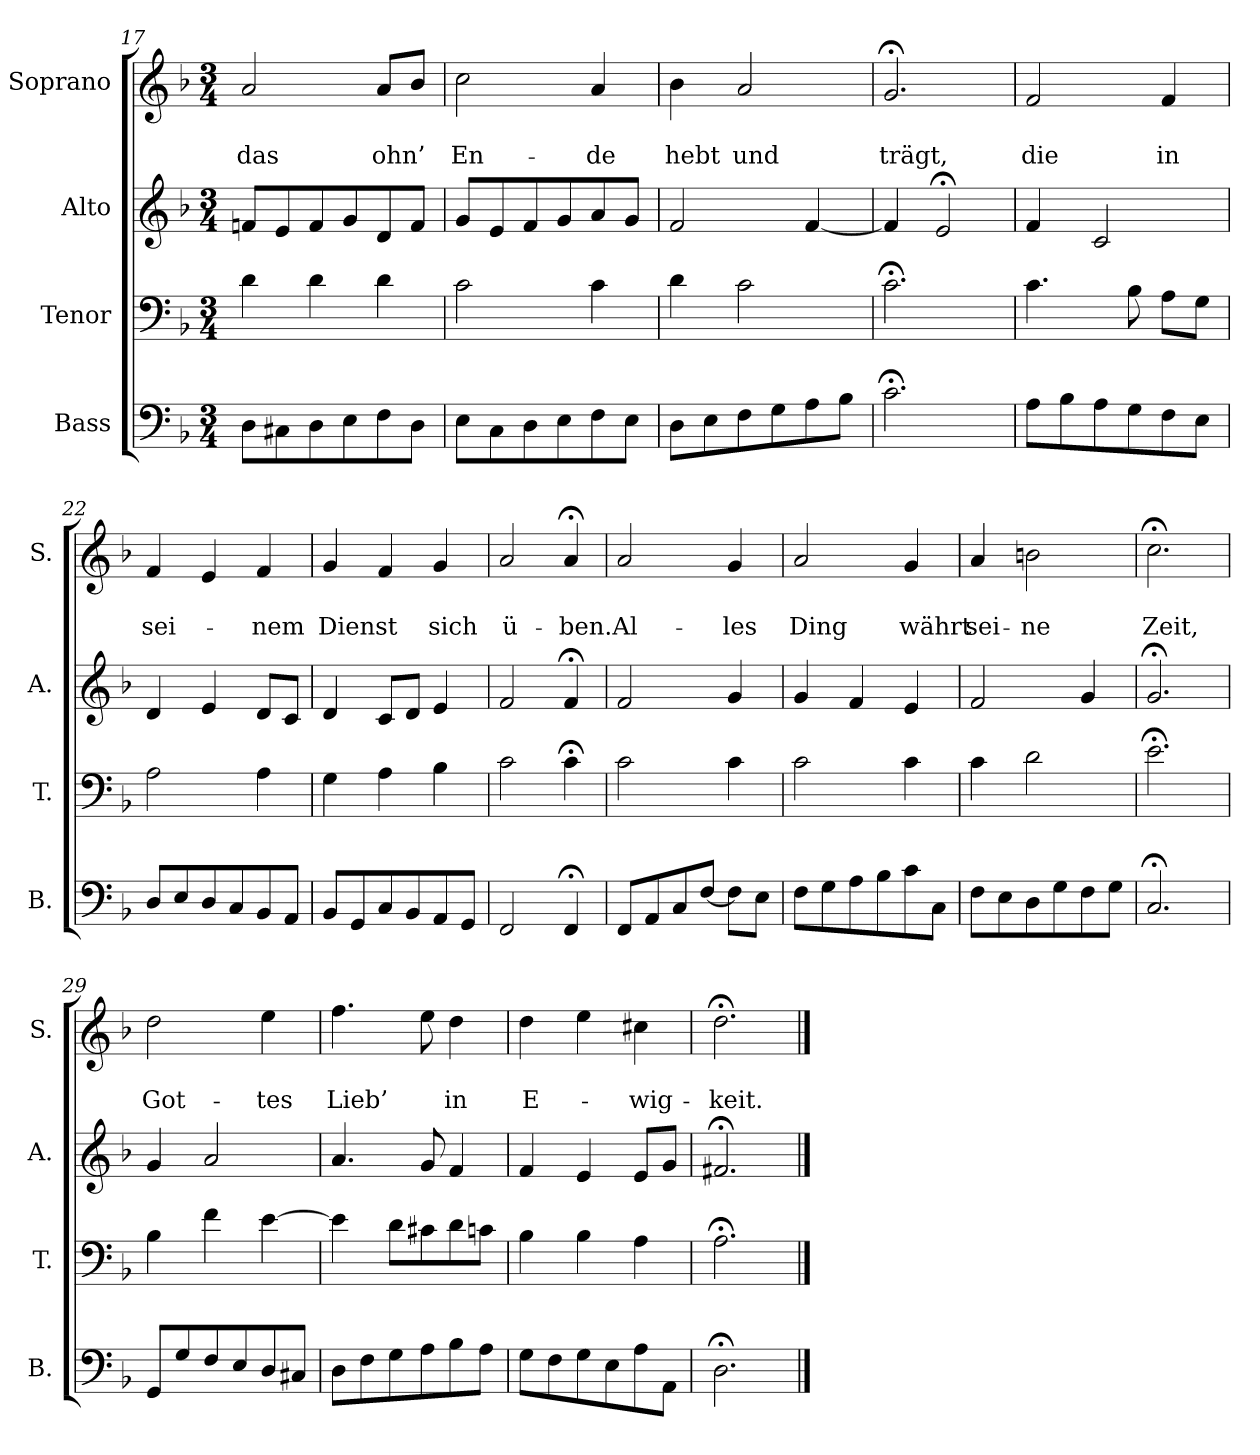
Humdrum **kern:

**kern	**kern	**kern	**kern	**text	**text
*part4	*part3	*part2	*part1	*part1	*part1
*staff4	*staff3	*staff2	*staff1	*staff1	*staff1
*I"Bass	*I"Tenor	*I"Alto	*I"Soprano	*	*
*I'B.	*I'T.	*I'A.	*I'S.	*	*
!!LO:PB:g=z
*clefF4	*clefF4	*clefG2	*clefG2	*	*
*k[b-]	*k[b-]	*k[b-]	*k[b-]	*	*
*d:	*d:	*d:	*d:	*	*
*M3/4	*M3/4	*M3/4	*M3/4	*	*
=17	=17	=17	=17	=17	=17
8D\L	4d\	8fn/L	2a/	.	das
8C#X\	.	8e/	.	.	.
8D\	4d\	8f/	.	.	.
8E\	.	8g/	.	.	.
8F\	4d\	8d/	8a/L	.	ohn’
8D\J	.	8f/J	8b-/J	.	.
=18	=18	=18	=18	=18	=18
8E\L	2c\	8g/L	2cc\	.	En-
8C\	.	8e/	.	.	.
8D\	.	8f/	.	.	.
8E\	.	8g/	.	.	.
8F\	4c\	8a/	4a/	.	-de
8E\J	.	8g/J	.	.	.
=19	=19	=19	=19	=19	=19
8D\L	4d\	2f/	4b-\	.	hebt
8E\	.	.	.	.	.
8F\	2c\	.	2a/	.	und
8G\	.	.	.	.	.
8A\	.	[4f/	.	.	.
8B-\J	.	.	.	.	.
=20	=20	=20	=20	=20	=20
2.c;<\	2.c;<\	4f/]	2.g;</	.	trägt,
.	.	2e;</	.	.	.
=21	=21	=21	=21	=21	=21
8A\L	4.c\	4f/	2f/	.	die
8B-\	.	.	.	.	.
8A\	.	2c/	.	.	.
8G\	8B-\	.	.	.	.
8F\	8A\L	.	4f/	.	in
8E\J	8G\J	.	.	.	.
=22	=22	=22	=22	=22	=22
8D/L	2A\	4d/	4f/	.	sei-
8E/	.	.	.	.	.
8D/	.	4e/	4e/	.	.
8C/	.	.	.	.	.
8BB-/	4A\	8d/L	4f/	.	-nem
8AA/J	.	8c/J	.	.	.
=23	=23	=23	=23	=23	=23
8BB-/L	4G\	4d/	4g/	.	Dienst
8GG/	.	.	.	.	.
8C/	4A\	8c/L	4f/	.	.
8BB-/	.	8d/J	.	.	.
8AA/	4B-\	4e/	4g/	.	sich
8GG/J	.	.	.	.	.
=24	=24	=24	=24	=24	=24
2FF/	2c\	2f/	2a/	.	ü-
4FF;</	4c;<\	4f;</	4a;</	.	-ben.
!!LO:LB:g=z
=25	=25	=25	=25	=25	=25
8FF/L	2c\	2f/	2a/	.	Al-
8AA/	.	.	.	.	.
8C/	.	.	.	.	.
[8F/J	.	.	.	.	.
8F\L]	4c\	4g/	4g/	.	-les
8E\J	.	.	.	.	.
=26	=26	=26	=26	=26	=26
8F\L	2c\	4g/	2a/	.	Ding
8G\	.	.	.	.	.
8A\	.	4f/	.	.	.
8B-\	.	.	.	.	.
8c\	4c\	4e/	4g/	.	währt
8C\J	.	.	.	.	.
=27	=27	=27	=27	=27	=27
8F\L	4c\	2f/	4a/	.	sei-
8E\	.	.	.	.	.
8D\	2d\	.	2bn\	.	-ne
8G\	.	.	.	.	.
8F\	.	4g/	.	.	.
8G\J	.	.	.	.	.
=28	=28	=28	=28	=28	=28
2.C;</	2.e;<\	2.g;</	2.cc;<\	.	Zeit,
=29	=29	=29	=29	=29	=29
8GG/L	4B-\	4g/	2dd\	.	Got-
8G/	.	.	.	.	.
8F/	4f\	2a/	.	.	.
8E/	.	.	.	.	.
8D/	[4e\	.	4ee\	.	-tes
8C#X/J	.	.	.	.	.
=30	=30	=30	=30	=30	=30
8D\L	4e\]	4.a/	4.ff\	.	Lieb’
8F\	.	.	.	.	.
8G\	8d\L	.	.	.	.
8A\	8c#X\	8g/	8ee\	.	.
8B-\	8d\	4f/	4dd\	.	in
8A\J	8cn\J	.	.	.	.
=31	=31	=31	=31	=31	=31
8G\L	4B-\	4f/	4dd\	.	E-
8F\	.	.	.	.	.
8G\	4B-\	4e/	4ee\	.	.
8E\	.	.	.	.	.
8A\	4A\	8e/L	4cc#X\	.	-wig-
8AA\J	.	8g/J	.	.	.
=32	=32	=32	=32	=32	=32
2.D;<\	2.A;<\	2.f#X;</	2.dd;<\	.	-keit.
==	==	==	==	==	==
*-	*-	*-	*-	*-	*-
